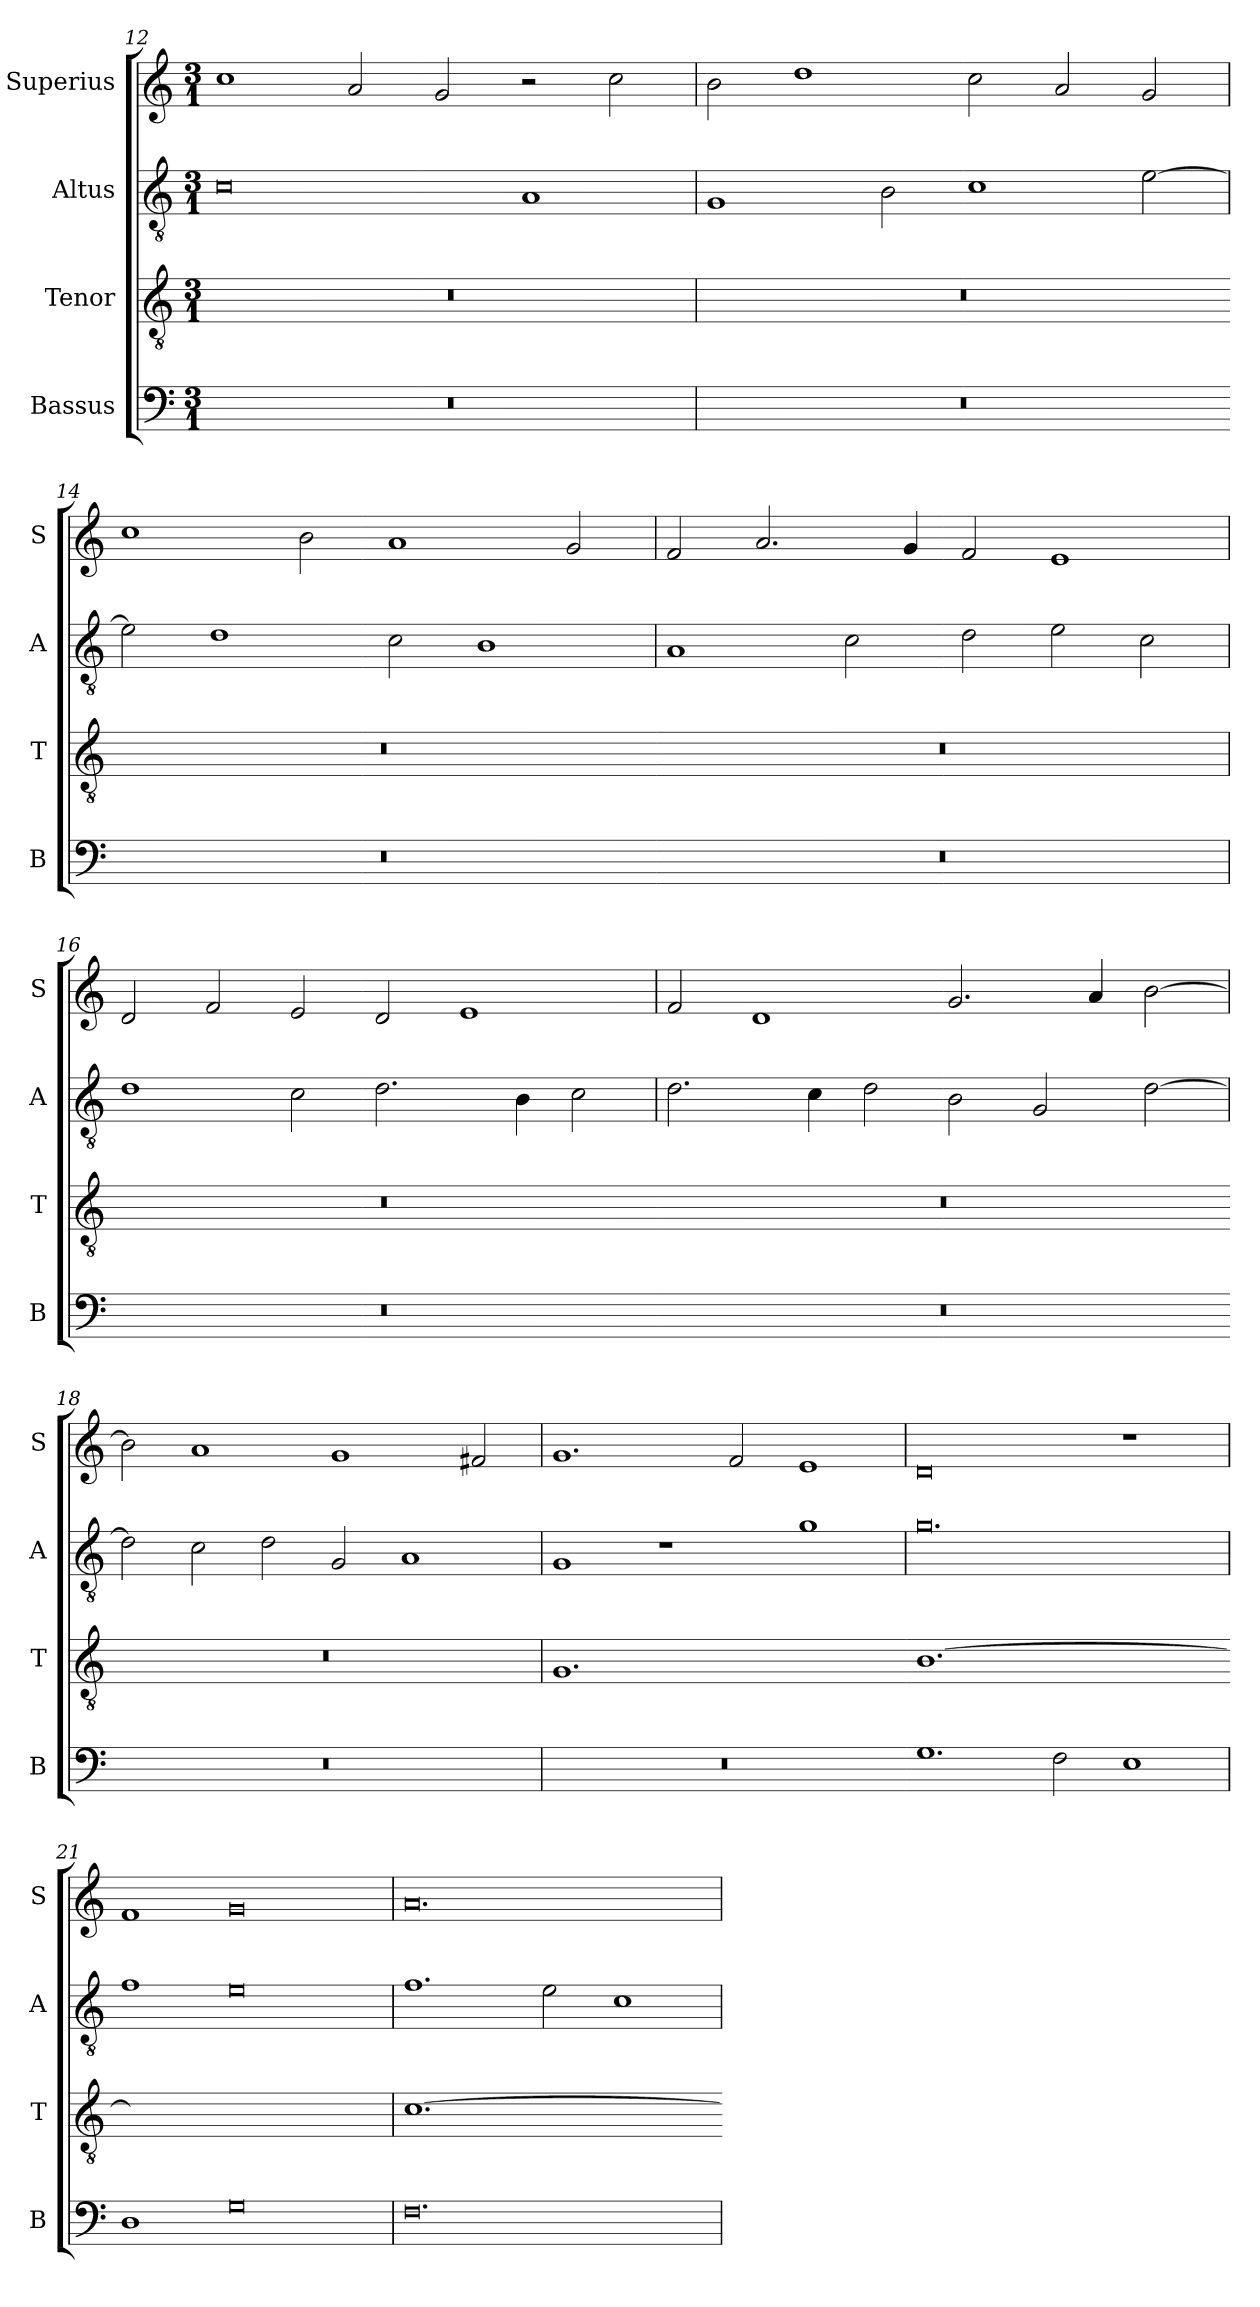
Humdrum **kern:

**kern	**kern	**kern	**kern
*part4	*part3	*part2	*part1
*staff4	*staff3	*staff2	*staff1
*I"Bassus	*I"Tenor	*I"Altus	*I"Superius
*I'B	*I'T	*I'A	*I'S
*clefF4	*clefGv2	*clefGv2	*clefG2
*k[]	*k[]	*k[]	*k[]
*M3/1	*M3/1	*M3/1	*M3/1
=12	=12	=12	=12
!	!LO:N:vis=1.	!	!
0.r	0.r	0c	1cc
.	.	.	2a/
.	.	.	2g/
.	.	1A	2r
.	.	.	2cc\
=13	=13	=13	=13
!	!LO:N:vis=1.	!	!
0.r	0.r	1G	2b\
.	.	.	1dd
.	.	2B\	.
.	.	1c	2cc\
.	.	.	2a/
.	.	[2e\	2g/
=14	=14-	=14	=14
!	!LO:N:vis=1.	!	!
0.r	0.r	2e\]	1cc
.	.	1d	.
.	.	.	2b\
.	.	2c\	1a
.	.	1B	.
.	.	.	2g/
=15	=15-	=15	=15
!	!LO:N:vis=1.	!	!
0.r	0.r	1A	2f/
.	.	.	2.a/
.	.	2c\	.
.	.	.	4g/
.	.	2d\	2f/
.	.	2e\	1e
.	.	2c\	.
=16	=16	=16	=16
!	!LO:N:vis=1.	!	!
0.r	0.r	1d	2d/
.	.	.	2f/
.	.	2c\	2e/
.	.	2.d\	2d/
.	.	.	1e
.	.	4B\	.
.	.	2c\	.
=17	=17-	=17	=17
!	!LO:N:vis=1.	!	!
0.r	0.r	2.d\	2f/
.	.	.	1d
.	.	4c\	.
.	.	2d\	.
.	.	2B\	2.g/
.	.	2G/	.
.	.	.	4a/
.	.	[2d\	[2b\
=18	=18-	=18	=18
!	!LO:N:vis=1.	!	!
0.r	0.r	2d\]	2b\]
.	.	2c\	1a
.	.	2d\	.
.	.	2G/	1g
.	.	1A	.
.	.	.	2f#X/
=19	=19	=19	=19
!	!LO:N:vis=1.	!	!
0.r	0.G	1G	1.g
.	.	1r	.
.	.	.	2f/
.	.	1g	1e
=20	=20-	=20	=20
!	!LO:N:vis=1.	!	!
1.G	[0.B	0.g	0d
2F\	.	.	.
1E	.	.	1r
=21	=21-	=21	=21
!	!LO:N:vis=1.	!	!
1D	0.Byy]	1f	1f
0G	.	0e	0g
=22	=22	=22	=22
!	!LO:N:vis=1.	!	!
0.F	[0.c	1.f	0.a
.	.	2e\	.
.	.	1c	.
=	=-	=	=
*-	*-	*-	*-
